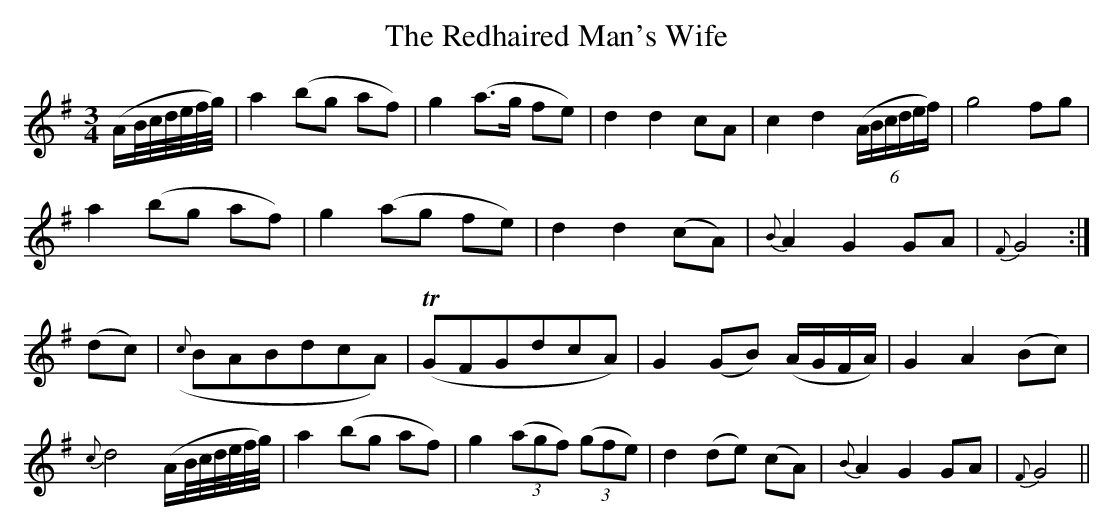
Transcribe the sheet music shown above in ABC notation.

X:1
T: The Redhaired Man's Wife
M:3/4
L:1/8
K:G
(A/B/4c/4d/4e/4f/4g/4) | a2 (bg af) | g2 (a>g fe) | d2 d2 cA | c2 d2 ((6A/B/c/d/e/f/) | g4 fg |
a2 (bg af) | g2 (ag fe) | d2 d2 (cA) | {B}A2 G2 GA | {F}G4 :|
(dc) | ({c}BABdcA) | (TGFGdcA) | G2 (GB) (A/G/F/A/) | G2 A2 (Bc) |
{c}d4 (A/B/4c/4d/4e/4f/4g/4) | a2 (bg af) | g2 ((3agf) ((3gfe) | d2 (de) (cA) | {B}A2 G2 GA | {F}G4 ||
